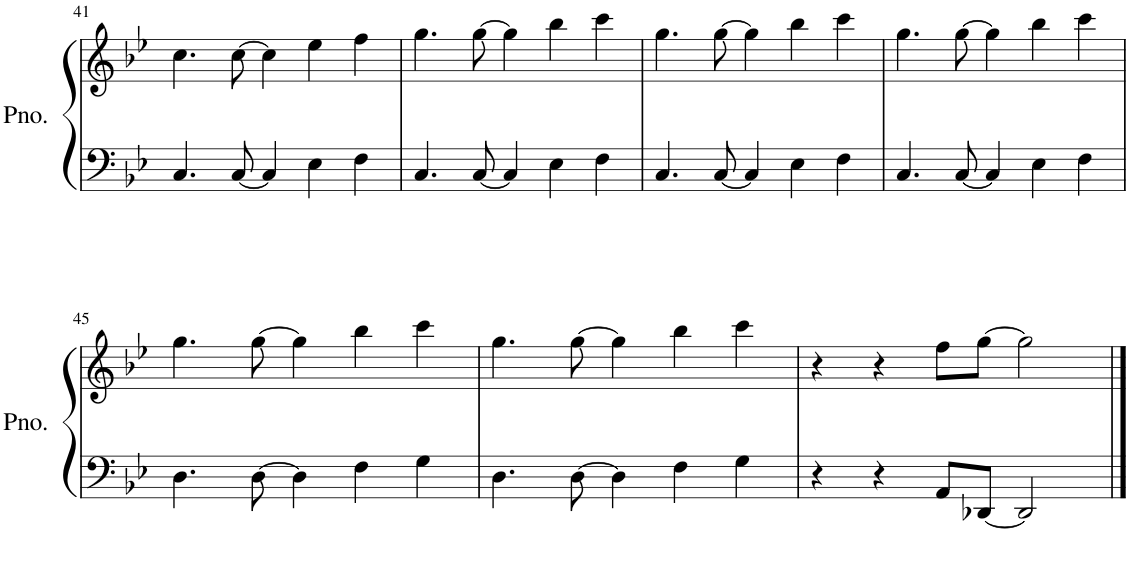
**kern	**kern
*part1	*part1
*staff2	*staff1
*I"Piano	*
*I'Pno.	*
!!LO:PB:g=z
*clefF4	*clefG2
*k[b-e-]	*k[b-e-]
*M5/4	*M5/4
=41	=41
4.C/	4.cc\
[8C/	[8cc\
4C/]	4cc\]
4E-\	4ee-\
4F\	4ff\
=42	=42
4.C/	4.gg\
[8C/	[8gg\
4C/]	4gg\]
4E-\	4bb-\
4F\	4ccc\
=43	=43
4.C/	4.gg\
[8C/	[8gg\
4C/]	4gg\]
4E-\	4bb-\
4F\	4ccc\
=44	=44
4.C/	4.gg\
[8C/	[8gg\
4C/]	4gg\]
4E-\	4bb-\
4F\	4ccc\
!!LO:LB:g=z
=45	=45
4.D\	4.gg\
[8D\	[8gg\
4D\]	4gg\]
4F\	4bb-\
4G\	4ccc\
=46	=46
4.D\	4.gg\
[8D\	[8gg\
4D\]	4gg\]
4F\	4bb-\
4G\	4ccc\
=47	=47
4r	4r
4r	4r
8AA/L	8ff\L
[8DD-X/J	[8gg\J
2DD-/]	2gg\]
==	==
*-	*-
